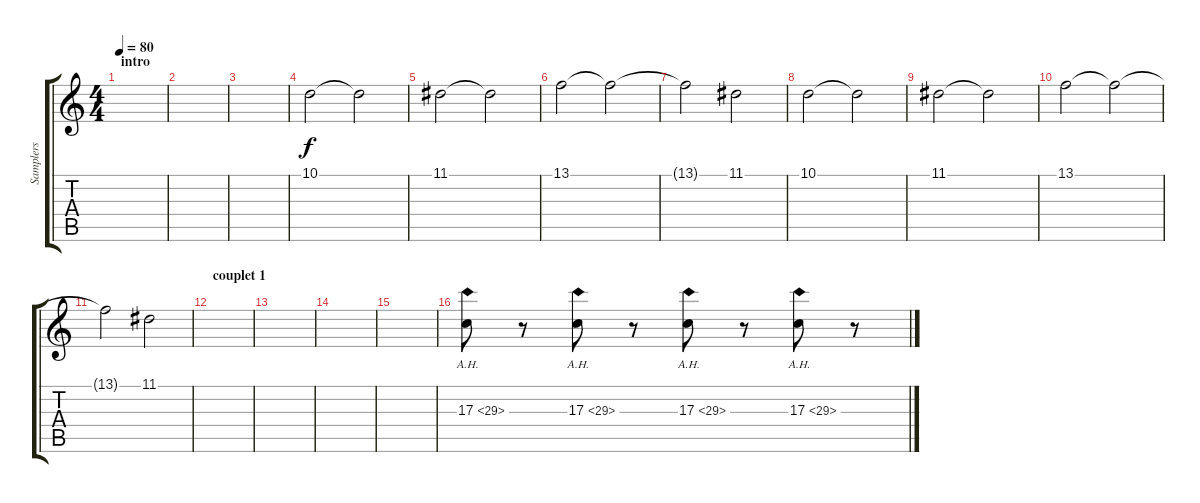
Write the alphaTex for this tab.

\track ("Samplers" "Samplers") {instrument stringensemble1}
\staff {score tabs}
\tuning (E4 B3 G3 D3 A2 E2) {hide}
\ts (4 4)
\section ("" "intro")
\tempo 80
\clef g2
\ks c
|
|
|
10.1.2 10.1{t}.2 |
11.1.2 11.1{t}.2 |
13.1.2 13.1{t}.2 |
13.1{t}.2 11.1.2 |
10.1.2 10.1{t}.2 |
11.1.2 11.1{t}.2 |
13.1.2 13.1{t}.2 |
13.1{t}.2 11.1.2 |
\section ("" "couplet 1")
|
|
|
|
17.3{ah 12}.8 r.8 17.3{ah 12}.8 r.8 17.3{ah 12}.8 r.8 17.3{ah 12}.8 r.8
